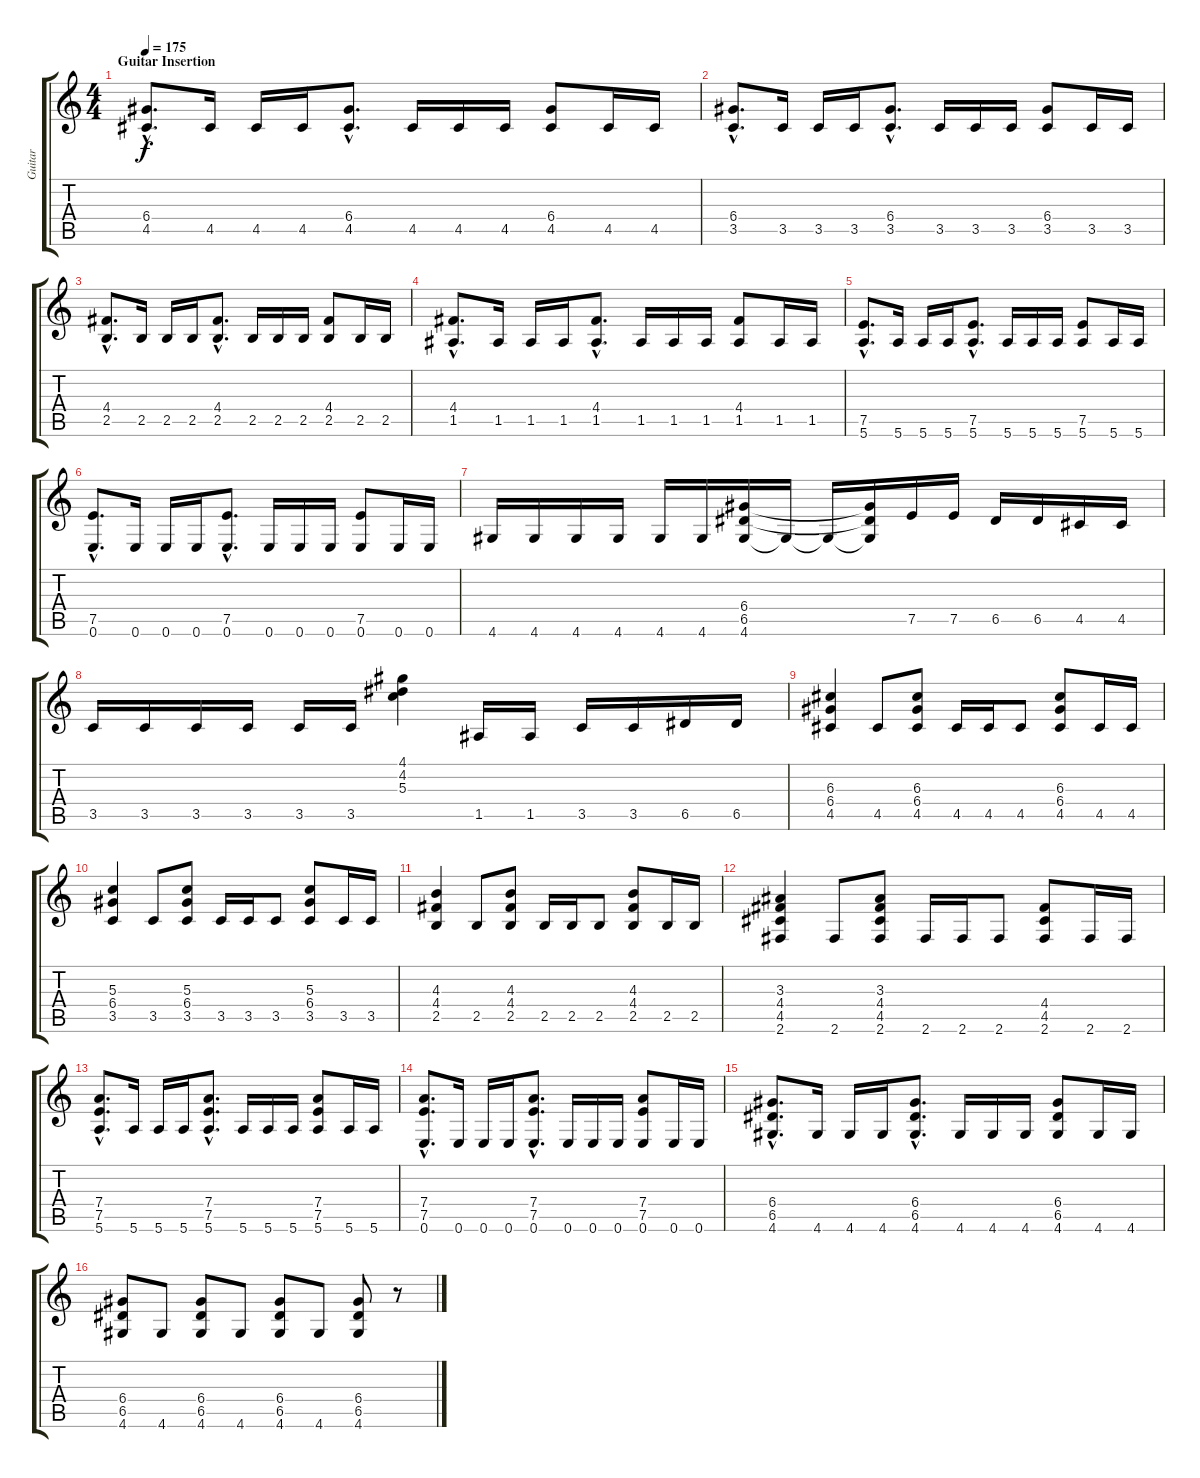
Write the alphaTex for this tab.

\track ("Guitar" "Guitar") {instrument distortionguitar}
\staff {score tabs}
\tuning (E4 B3 G3 D3 A2 E2) {hide}
\ts (4 4)
\section ("" "Guitar Insertion")
\tempo 175
\clef g2
\ks c
(6.4{hac} 4.5{hac}).8{d dy f} 4.5.16 4.5.16 4.5.16 (6.4{hac} 4.5{hac}).8{d} 4.5.16 4.5.16 4.5.16 (6.4 4.5).8 4.5.16 4.5.16 |
(6.4{hac} 3.5{hac}).8{d} 3.5.16 3.5.16 3.5.16 (6.4{hac} 3.5{hac}).8{d} 3.5.16 3.5.16 3.5.16 (6.4 3.5).8 3.5.16 3.5.16 |
(4.4{hac} 2.5{hac}).8{d} 2.5.16 2.5.16 2.5.16 (4.4{hac} 2.5{hac}).8{d} 2.5.16 2.5.16 2.5.16 (4.4 2.5).8 2.5.16 2.5.16 |
(4.4{hac} 1.5{hac}).8{d} 1.5.16 1.5.16 1.5.16 (4.4{hac} 1.5{hac}).8{d} 1.5.16 1.5.16 1.5.16 (4.4 1.5).8 1.5.16 1.5.16 |
(7.5{hac} 5.6{hac}).8{d} 5.6.16 5.6.16 5.6.16 (7.5{hac} 5.6{hac}).8{d} 5.6.16 5.6.16 5.6.16 (7.5 5.6).8 5.6.16 5.6.16 |
(7.5{hac} 0.6{hac}).8{d} 0.6.16 0.6.16 0.6.16 (7.5{hac} 0.6{hac}).8{d} 0.6.16 0.6.16 0.6.16 (7.5 0.6).8 0.6.16 0.6.16 |
4.6.16 4.6.16 4.6.16 4.6.16 4.6.16 4.6.16 (6.4 6.5 4.6).16 4.6{t}.16 4.6{t}.16 (6.4{t} 6.5{t} 4.6{t}).16 7.5.16 7.5.16 6.5.16 6.5.16 4.5.16 4.5.16 |
3.5.16 3.5.16 3.5.16 3.5.16 3.5.16 3.5.16 (4.1 4.2 5.3).4 1.5.16 1.5.16 3.5.16 3.5.16 6.5.16 6.5.16 |
(6.3 6.4 4.5).4 4.5.8 (6.3 6.4 4.5).8 4.5.16 4.5.16 4.5.8 (6.3 6.4 4.5).8 4.5.16 4.5.16 |
(5.3 6.4 3.5).4 3.5.8 (5.3 6.4 3.5).8 3.5.16 3.5.16 3.5.8 (5.3 6.4 3.5).8 3.5.16 3.5.16 |
(4.3 4.4 2.5).4 2.5.8 (4.3 4.4 2.5).8 2.5.16 2.5.16 2.5.8 (4.3 4.4 2.5).8 2.5.16 2.5.16 |
(3.3 4.4 4.5 2.6).4 2.6.8 (3.3 4.4 4.5 2.6).8 2.6.16 2.6.16 2.6.8 (4.4 4.5 2.6).8 2.6.16 2.6.16 |
(7.4{hac} 7.5{hac} 5.6{hac}).8{d} 5.6.16 5.6.16 5.6.16 (7.4{hac} 7.5{hac} 5.6{hac}).8{d} 5.6.16 5.6.16 5.6.16 (7.4 7.5 5.6).8 5.6.16 5.6.16 |
(7.4{hac} 7.5{hac} 0.6{hac}).8{d} 0.6.16 0.6.16 0.6.16 (7.4{hac} 7.5{hac} 0.6{hac}).8{d} 0.6.16 0.6.16 0.6.16 (7.4 7.5 0.6).8 0.6.16 0.6.16 |
(6.4{hac} 6.5{hac} 4.6{hac}).8{d} 4.6.16 4.6.16 4.6.16 (6.4{hac} 6.5{hac} 4.6{hac}).8{d} 4.6.16 4.6.16 4.6.16 (6.4 6.5 4.6).8 4.6.16 4.6.16 |
(6.4 6.5 4.6).8 4.6.8 (6.4 6.5 4.6).8 4.6.8 (6.4 6.5 4.6).8 4.6.8 (6.4 6.5 4.6).8 r.8
